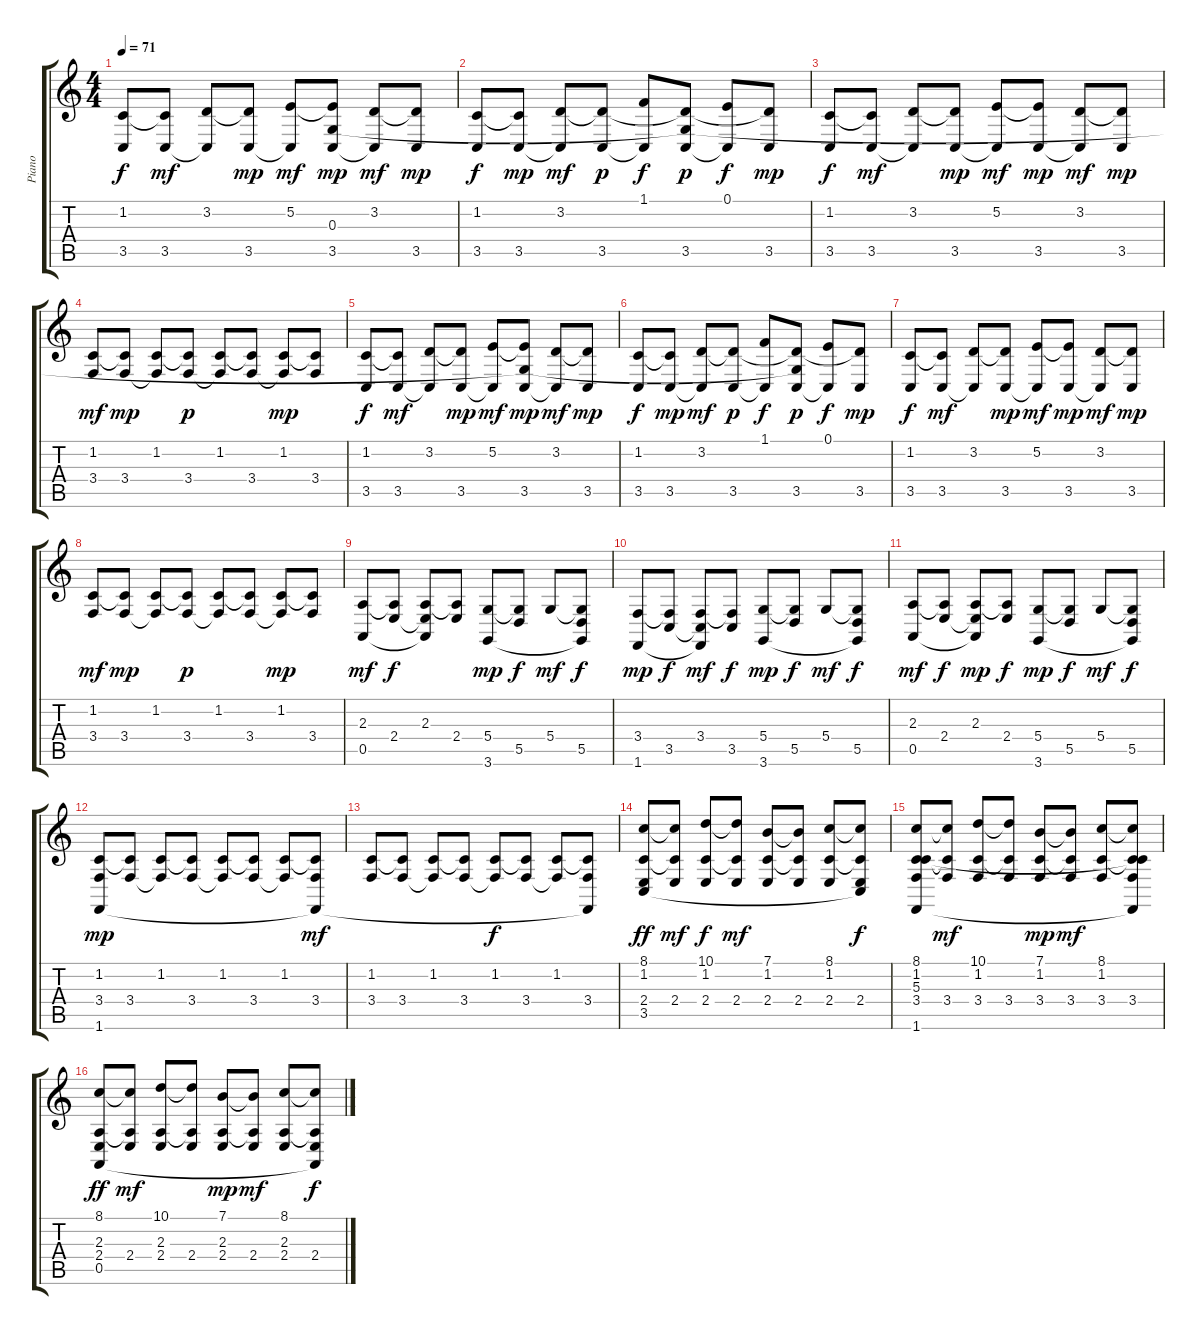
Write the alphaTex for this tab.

\track ("Piano" "Piano") {instrument brightacousticpiano}
\staff {score tabs}
\tuning (E4 B3 G3 D3 A2 E2) {hide}
\ts (4 4)
\tempo 71
\clef g2
\ks c
(1.2 3.5).8{dy f instrument brightacousticpiano} (1.2{t} 3.5).8{dy mf} (3.2 3.5{t}).8 (3.2{t} 3.5).8{dy mp} (5.2 3.5{t}).8{dy mf} (5.2{t} 0.3 3.5).8{dy mp} (3.2 3.5{t}).8{dy mf} (3.2{t} 3.5).8{dy mp} |
(1.2 3.5).8{dy f} (1.2{t} 3.5).8{dy mp} (3.2 3.5{t}).8{dy mf} (3.2{t} 3.5).8{dy p} (1.1 3.5{t}).8{dy f} (3.2{t} 0.3{t} 3.5).8{dy p} (0.1 3.5{t}).8{dy f} (3.2{t} 3.5).8{dy mp} |
(1.2 3.5).8{dy f} (1.2{t} 3.5).8{dy mf} (3.2 3.5{t}).8 (3.2{t} 3.5).8{dy mp} (5.2 3.5{t}).8{dy mf} (5.2{t} 3.5).8{dy mp} (3.2 3.5{t}).8{dy mf} (3.2{t} 3.5).8{dy mp} |
(1.2 3.4).8{dy mf} (1.2{t} 3.4).8{dy mp} (1.2 3.4{t}).8 (1.2{t} 3.4).8{dy p} (1.2 3.4{t}).8 (1.2{t} 3.4).8 (1.2 3.4{t}).8{dy mp} (1.2{t} 3.4).8 |
(1.2 3.5).8{dy f} (1.2{t} 3.5).8{dy mf} (3.2 3.5{t}).8 (3.2{t} 3.5).8{dy mp} (5.2 3.5{t}).8{dy mf} (5.2{t} 0.3{t} 3.5).8{dy mp} (3.2 3.5{t}).8{dy mf} (3.2{t} 3.5).8{dy mp} |
(1.2 3.5).8{dy f} (1.2{t} 3.5).8{dy mp} (3.2 3.5{t}).8{dy mf} (3.2{t} 3.5).8{dy p} (1.1 3.5{t}).8{dy f} (3.2{t} 0.3{t} 3.5).8{dy p} (0.1 3.5{t}).8{dy f} (3.2{t} 3.5).8{dy mp} |
(1.2 3.5).8{dy f} (1.2{t} 3.5).8{dy mf} (3.2 3.5{t}).8 (3.2{t} 3.5).8{dy mp} (5.2 3.5{t}).8{dy mf} (5.2{t} 3.5).8{dy mp} (3.2 3.5{t}).8{dy mf} (3.2{t} 3.5).8{dy mp} |
(1.2 3.4).8{dy mf} (1.2{t} 3.4).8{dy mp} (1.2 3.4{t}).8 (1.2{t} 3.4).8{dy p} (1.2 3.4{t}).8 (1.2{t} 3.4).8 (1.2 3.4{t}).8{dy mp} (1.2{t} 3.4).8 |
(2.3 0.5).8{dy mf} (2.3{t} 2.4).8{dy f} (2.3 2.4{t} 0.5{t}).8 (2.3{t} 2.4).8 (5.4 3.6).8{dy mp} (5.4{t} 5.5).8{dy f} 5.4.8{dy mf} (5.4{t} 5.5 3.6{t}).8{dy f} |
(3.4 1.6).8{dy mp} (3.4{t} 3.5).8{dy f} (3.4 3.5{t} 1.6{t}).8{dy mf} (3.4{t} 3.5).8{dy f} (5.4 3.6).8{dy mp} (5.4{t} 5.5).8{dy f} 5.4.8{dy mf} (5.4{t} 5.5 3.6{t}).8{dy f} |
(2.3 0.5).8{dy mf} (2.3{t} 2.4).8{dy f} (2.3 2.4{t} 0.5{t}).8{dy mp} (2.3{t} 2.4).8{dy f} (5.4 3.6).8{dy mp} (5.4{t} 5.5).8{dy f} 5.4.8{dy mf} (5.4{t} 5.5 3.6{t}).8{dy f} |
(1.2 3.4 1.6).8{dy mp} (1.2{t} 3.4).8 (1.2 3.4{t}).8 (1.2{t} 3.4).8 (1.2 3.4{t}).8 (1.2{t} 3.4).8 (1.2 3.4{t}).8 (1.2{t} 3.4 1.6{t}).8{dy mf} |
(1.2 3.4).8 (1.2{t} 3.4).8 (1.2 3.4{t}).8 (1.2{t} 3.4).8 (1.2 3.4{t}).8{dy f} (1.2{t} 3.4).8 (1.2 3.4{t}).8 (1.2{t} 3.4 1.6{t}).8 |
(8.1 1.2 2.4 3.5).8{dy ff} (8.1{t} 1.2{t} 2.4).8{dy mf} (10.1 1.2 2.4).8{dy f} (10.1{t} 1.2{t} 2.4).8{dy mf} (7.1 1.2 2.4).8 (7.1{t} 1.2{t} 2.4).8 (8.1 1.2 2.4).8 (8.1{t} 1.2{t} 2.4 3.5{t}).8{dy f} |
(8.1 1.2 5.3 3.4 1.6).8 (8.1{t} 1.2{t} 3.4).8{dy mf} (10.1 1.2 3.4).8 (10.1{t} 1.2{t} 3.4).8 (7.1 1.2 3.4).8{dy mp} (7.1{t} 1.2{t} 3.4).8{dy mf} (8.1 1.2 3.4).8 (8.1{t} 1.2{t} 5.3{t} 3.4 1.6{t}).8 |
(8.1 2.3 2.4 0.5).8{dy ff} (8.1{t} 2.3{t} 2.4).8{dy mf} (10.1 2.3 2.4).8 (10.1{t} 2.3{t} 2.4).8 (7.1 2.3 2.4).8{dy mp} (7.1{t} 2.3{t} 2.4).8{dy mf} (8.1 2.3 2.4).8 (8.1{t} 2.3{t} 2.4 0.5{t}).8{dy f}
